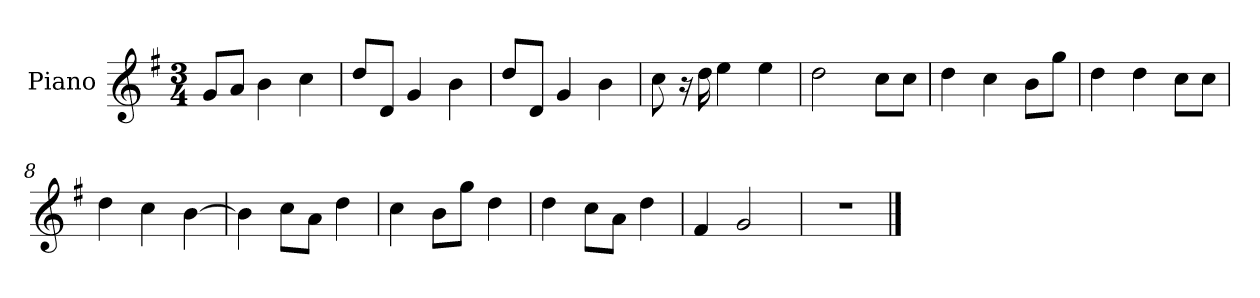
**kern
*part1
*staff1
*I"Piano
*I'P-no
*clefG2
*k[f#]
*M3/4
*MM180
=1
8g/L
8a/J
4b\
4cc\
=2
8dd/L
8d/J
4g/
4b\
=3
8dd/L
8d/J
4g/
4b\
=4
8cc\
16r
16dd\
4ee\
4ee\
=5
2dd\
8cc\L
8cc\J
=6
4dd\
4cc\
8b\L
8gg\J
=7
4dd\
4dd\
8cc\L
8cc\J
=8
4dd\
4cc\
[4b\
=9
4b\]
8cc\L
8a\J
4dd\
!!LO:LB:g=z
=10
4cc\
8b\L
8gg\J
4dd\
=11
4dd\
8cc\L
8a\J
4dd\
=12
4f#/
2g/
=13
2.r
==
*-
